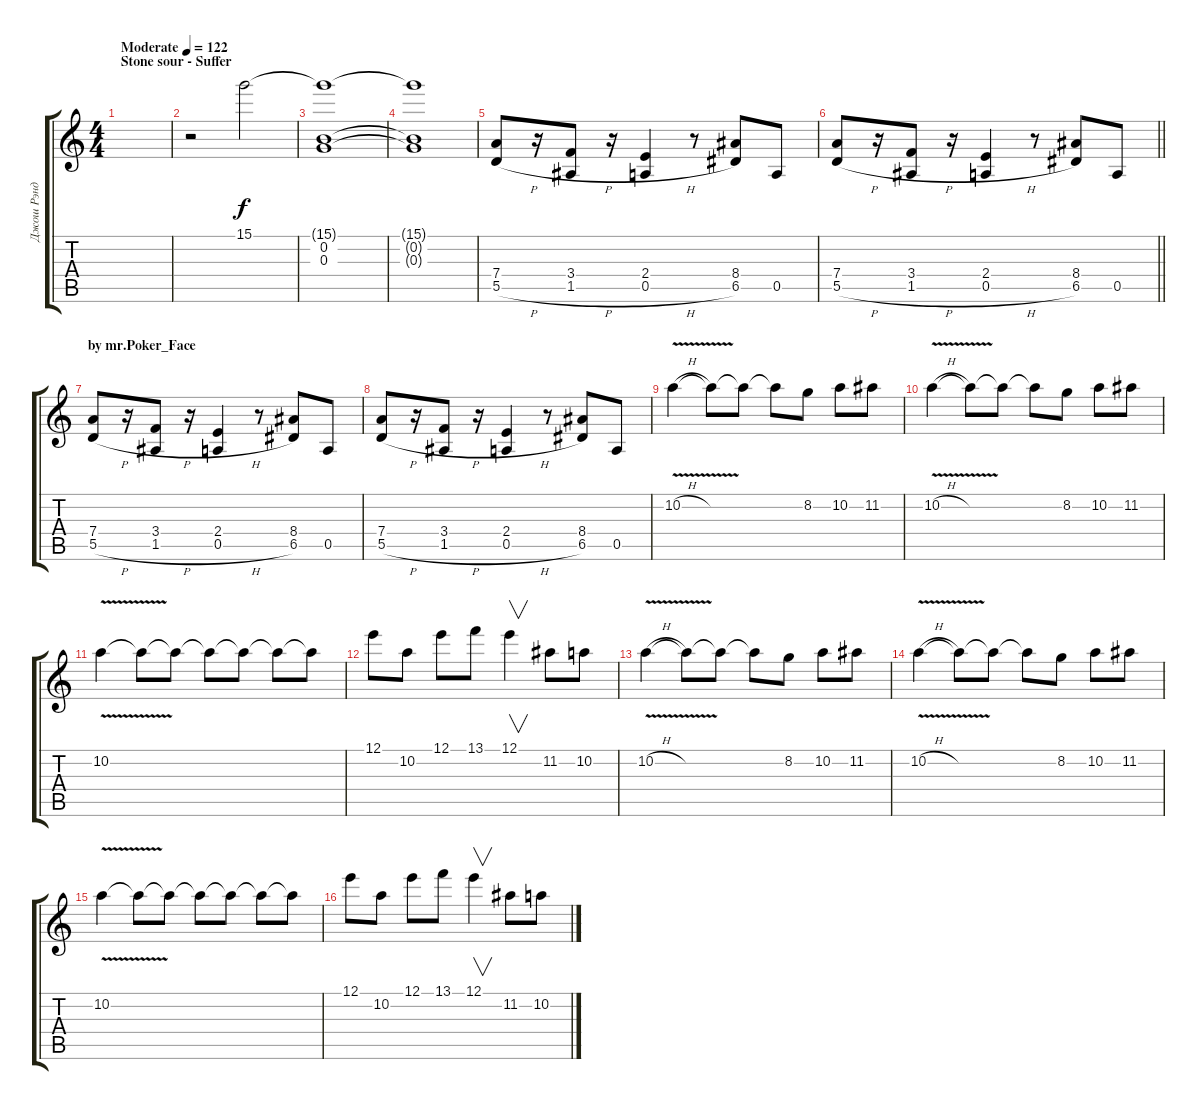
\track ("Джош Рэнд" "Джош Рэнд") {instrument distortionguitar}
\staff {score tabs}
\tuning (E4 B3 G3 D3 A2 E2) {hide}
\ts (4 4)
\section ("" "Stone sour - Suffer")
\tempo (122 "Moderate")
\clef g2
\ks c
|
r.2 15.1.2 |
(15.1{t} 0.2 0.3).1 |
(15.1{t} 0.2{t} 0.3{t}).1 |
(7.4 5.5{h}).8 r.16 (3.4 1.5{h}).8 r.16 (2.4 0.5{h}).4 r.8 (8.4 6.5).8 0.5.8 |
\barLineRight lightlight
(7.4 5.5{h}).8 r.16 (3.4 1.5{h}).8 r.16 (2.4 0.5{h}).4 r.8 (8.4 6.5).8 0.5.8 |
\section ("" "by mr.Poker_Face")
(7.4 5.5{h}).8 r.16 (3.4 1.5{h}).8 r.16 (2.4 0.5{h}).4 r.8 (8.4 6.5).8 0.5.8 |
(7.4 5.5{h}).8 r.16 (3.4 1.5{h}).8 r.16 (2.4 0.5{h}).4 r.8 (8.4 6.5).8 0.5.8 |
10.2{v h}.4 10.2{t}.8 10.2{t}.8 10.2{t}.8 8.2.8 10.2.8 11.2.8 |
10.2{v h}.4 10.2{t}.8 10.2{t}.8 10.2{t}.8 8.2.8 10.2.8 11.2.8 |
10.2{v}.4 10.2{t}.8 10.2{t}.8 10.2{t}.8 10.2{t}.8 10.2{t}.8 10.2{t}.8 |
12.1.8 10.2.8 12.1.8 13.1.8 12.1.4{v} 11.2.8 10.2.8 |
10.2{v h}.4 10.2{t}.8 10.2{t}.8 10.2{t}.8 8.2.8 10.2.8 11.2.8 |
10.2{v h}.4 10.2{t}.8 10.2{t}.8 10.2{t}.8 8.2.8 10.2.8 11.2.8 |
10.2{v}.4 10.2{t}.8 10.2{t}.8 10.2{t}.8 10.2{t}.8 10.2{t}.8 10.2{t}.8 |
12.1.8 10.2.8 12.1.8 13.1.8 12.1.4{v} 11.2.8 10.2.8
